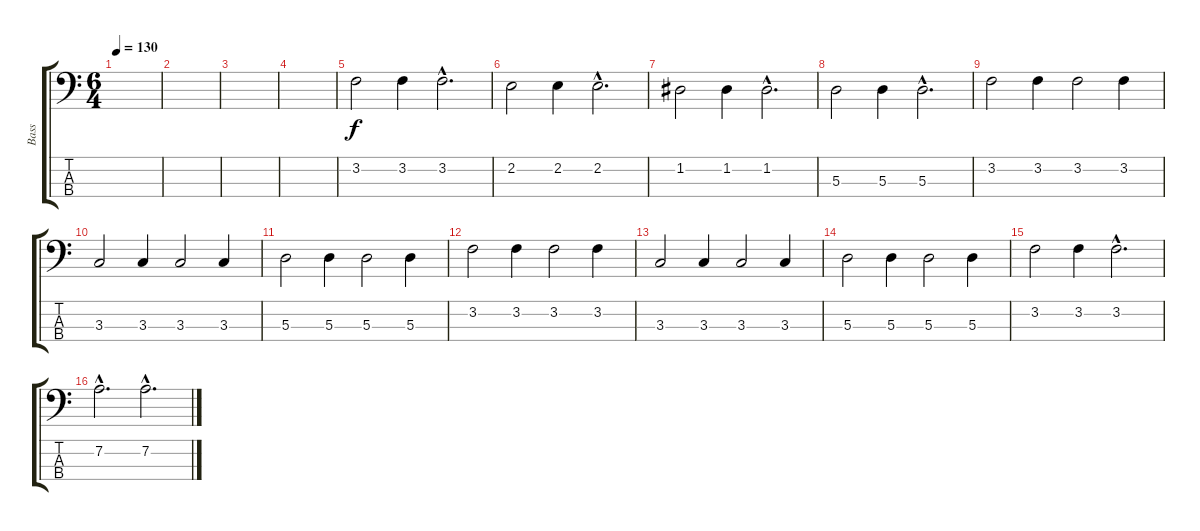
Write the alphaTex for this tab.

\track ("Bass" "Bass") {instrument electricbassfinger}
\staff {score tabs}
\tuning (G2 D2 A1 E1) {hide}
\ts (6 4)
\tempo 130
\clef f4
\ks c
|
|
|
|
\section ("" "")
3.2.2 3.2.4 3.2{hac}.2{d} |
2.2.2 2.2.4 2.2{hac}.2{d} |
1.2.2 1.2.4 1.2{hac}.2{d} |
5.3.2 5.3.4 5.3{hac}.2{d} |
3.2.2 3.2.4 3.2.2 3.2.4 |
3.3.2 3.3.4 3.3.2 3.3.4 |
5.3.2 5.3.4 5.3.2 5.3.4 |
3.2.2 3.2.4 3.2.2 3.2.4 |
3.3.2 3.3.4 3.3.2 3.3.4 |
5.3.2 5.3.4 5.3.2 5.3.4 |
3.2.2 3.2.4 3.2{hac}.2{d} |
\section ("" "")
7.2{hac}.2{d} 7.2{hac}.2{d}
